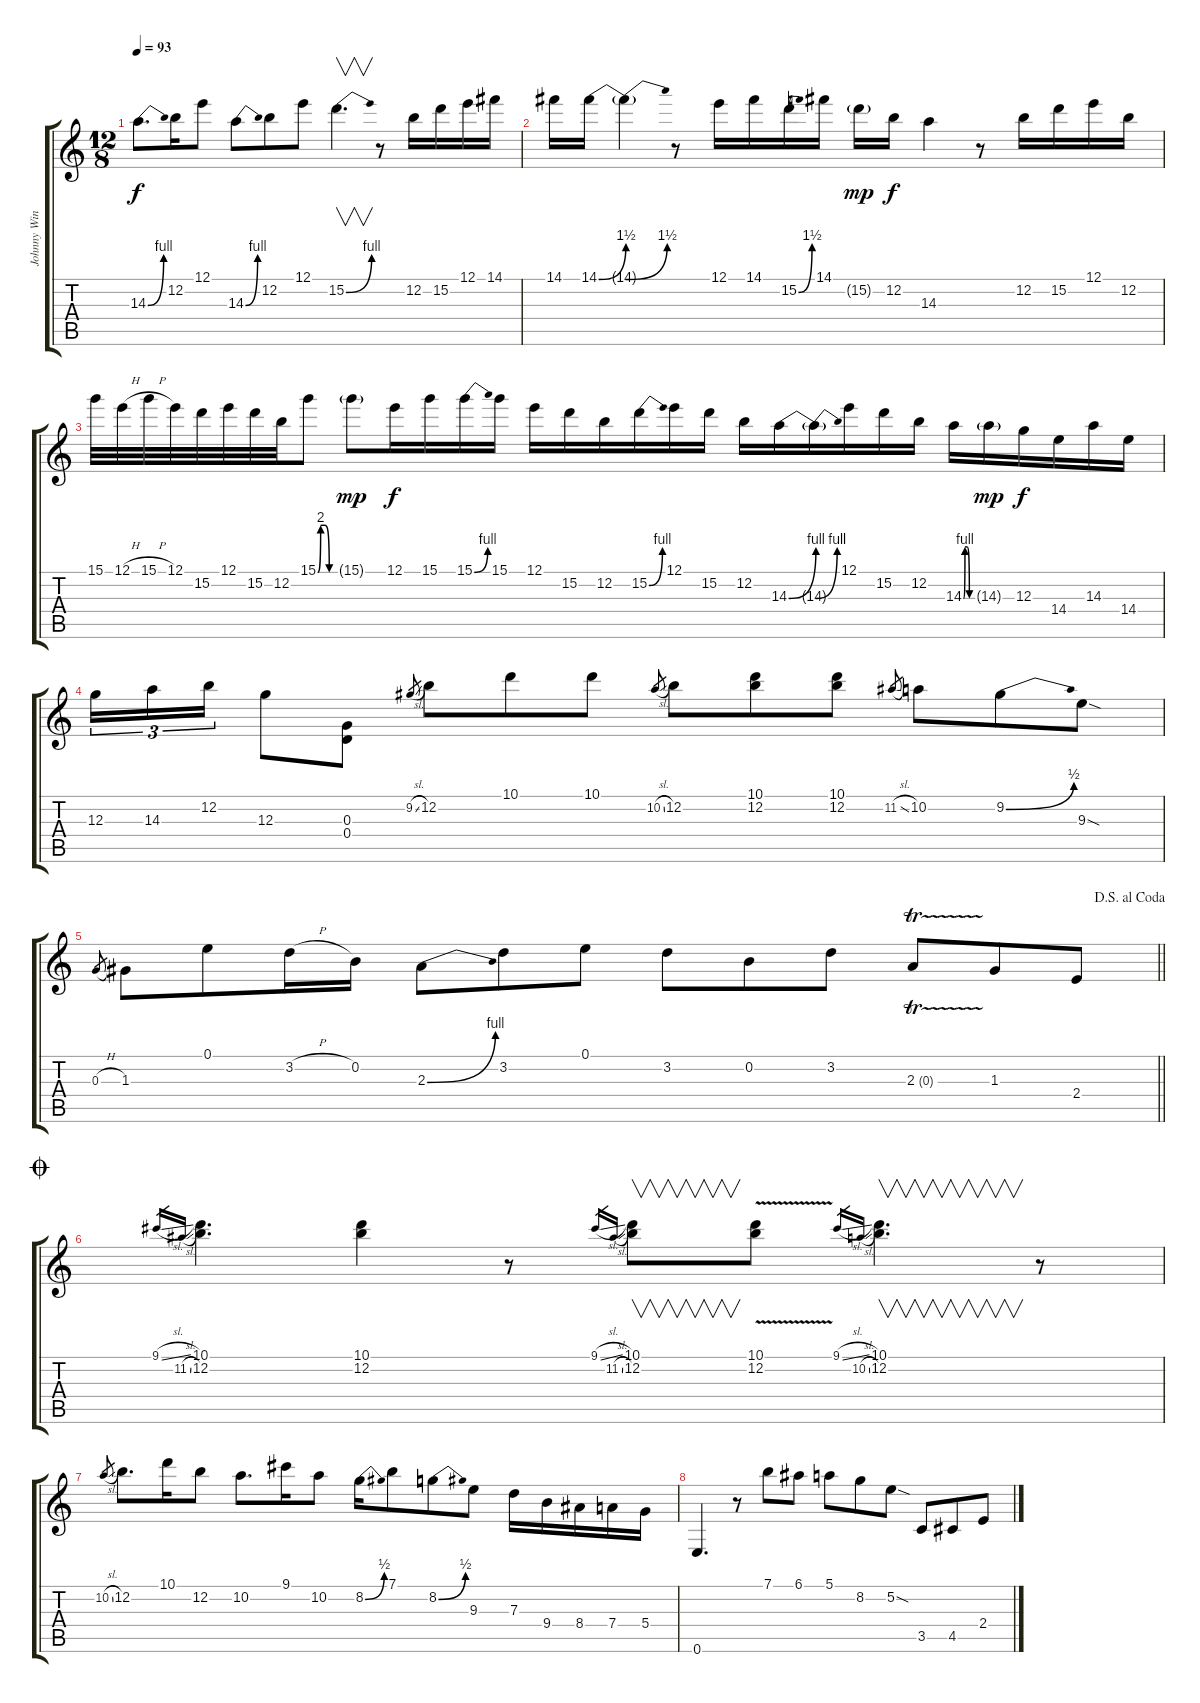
\track ("Johnny Winter Gtr 2" "Johnny Win") {instrument acousticguitarsteel}
\staff {score tabs}
\tuning (E4 B3 G3 D3 A2 E2) {hide}
\ts (12 8)
\tempo 93
\clef g2
\ks c
14.3{be (bend 0 0 60 4)}.8{d dy f} 12.2.16 12.1.8 14.3{be (bend 0 0 60 4)}.8 12.2.8 12.1.8 15.2{be (bend 0 0 60 4)}.4{v d} r.8 12.2.16 15.2.16 12.1.16 14.1.16 |
14.1.16 14.1{be (bend 0 0 60 6)}.16 14.1{be (bend 0 0 60 6) t}.4 r.8 12.1.16 14.1.16 15.2{be (bend 0 0 60 6)}.16 14.1.16 15.2{g}.16{dy mp} 12.2.16{dy f} 14.3.4 r.8 12.2.16 15.2.16 12.1.16 12.2.16 |
15.1.32 12.1{h}.32 15.1{h}.32 12.1.32 15.2.32 12.1.32 15.2.32 12.2.32 15.1{be (custom 0 0 10 8 25 8 40 0 60 0)}.8 15.1{g}.8{dy mp} 12.1.16{dy f} 15.1.16 15.1{be (bend 0 0 60 4)}.16 15.1.16 12.1.16 15.2.16 12.2.16 15.2{be (bend 0 0 60 4)}.16 12.1.16 15.2.16 12.2.16 14.3{be (bend 0 0 60 4)}.16 14.3{be (bend 0 0 60 4) t}.16 12.1.16 15.2.16 12.2.16 14.3{be (custom 0 0 10 4 25 4 40 0 60 0)}.16 14.3{g}.16{dy mp} 12.3.16{dy f} 14.4.16 14.3.16 14.4.16 |
12.3.16{tu (3 2)} 14.3.16{tu (3 2)} 12.2.16{tu (3 2)} 12.3.8 (0.3 0.4).8 9.2{sl}.8{gr} 12.2.8 10.1.8 10.1.8 10.2{sl}.8{gr} 12.2.8 (10.1 12.2).8 (10.1 12.2).8 11.2{sl}.8{gr} 10.2.8 9.2{be (bend 0 0 60 2)}.8 9.3{sod}.8 |
\jump dalsegnoalcoda
\barLineRight lightlight
0.3{h}.8{gr} 1.3.8 0.1.8 3.2{h}.16 0.2.16 2.3{be (bend 0 0 60 4)}.8 3.2.8 0.1.8 3.2.8 0.2.8 3.2.8 2.3{tr (0 32)}.8 1.3.8 2.4.8 |
\jump coda
9.1{sl}.16{gr} 11.2{sl}.16{gr} (10.1 12.2).4{d} (10.1 12.2).4 r.8 9.1{sl}.16{gr} 11.2{sl}.16{gr} (10.1 12.2).8{v} (10.1{v} 12.2{v}).8 9.1{sl}.16{gr} 10.2{sl}.16{gr} (10.1 12.2).4{v d} r.8 |
10.2{sl}.8{gr} 12.2.8{d} 10.1.16 12.2.8 10.2.8{d} 9.1.16 10.2.8 8.2{be (bend 0 0 60 2)}.16 7.1.8 8.2{be (bend 0 0 60 2)}.8 9.3.8 7.3.16 9.4.16 8.4.16 7.4.16 5.4.16 |
0.6.4{d} r.8 7.1.8 6.1.8 5.1.8 8.2.8 5.2{sod}.8 3.5.8 4.5.8 2.4.8
